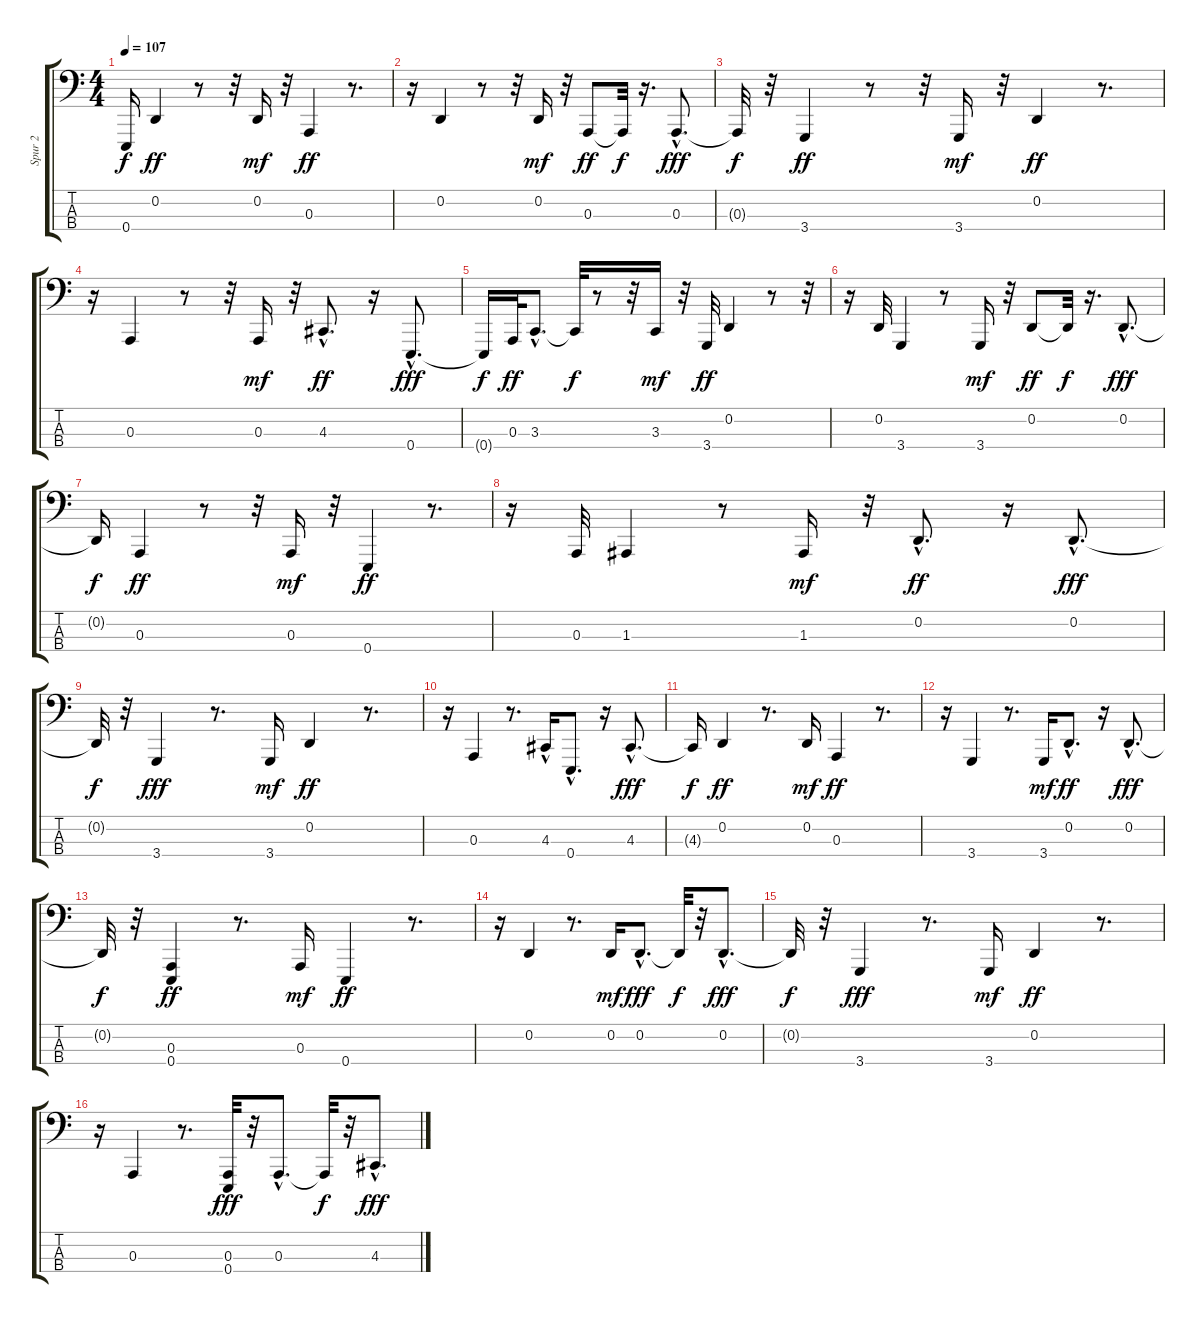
\track ("Spur 2" "Spur 2") {instrument acousticgrandpiano}
\staff {score tabs}
\tuning (G2 D2 A1 E1) {hide}
\ts (4 4)
\tempo 107
\clef f4
\ks c
0.4{t}.16{dy f} 0.2.4{dy ff} r.8 r.32 0.2.16{dy mf} r.32 0.3.4{dy ff} r.8{d} |
r.16 0.2.4 r.8 r.32 0.2.16{dy mf} r.32 0.3.8{dy ff} 0.3{t}.32{dy f} r.16{d} 0.3{hac}.8{d dy fff} |
0.3{t}.32{dy f} r.32 3.4.4{dy ff} r.8 r.32 3.4.16{dy mf} r.32 0.2.4{dy ff} r.8{d} |
r.16 0.3.4 r.8 r.32 0.3.16{dy mf} r.32 4.3{hac}.8{d dy ff} r.16 0.4{hac}.8{d dy fff} |
0.4{t}.16{dy f} 0.3.32{dy ff} 3.3{hac}.8{d} 3.3{t}.32{dy f} r.8 r.32 3.3.16{dy mf} r.32 3.4.32{dy ff} 0.2.4 r.8 r.32 |
r.16 0.2.32 3.4.4 r.8 3.4.16{dy mf} r.32 0.2.8{dy ff} 0.2{t}.32{dy f} r.16{d} 0.2{hac}.8{d dy fff} |
0.2{t}.16{dy f} 0.3.4{dy ff} r.8 r.32 0.3.16{dy mf} r.32 0.4.4{dy ff} r.8{d} |
r.16 0.3.32 1.3.4 r.8 1.3.16{dy mf} r.32 0.2{hac}.8{d dy ff} r.16 0.2{hac}.8{d dy fff} |
0.2{t}.32{dy f} r.32 3.4.4{dy fff} r.8{d} 3.4.16{dy mf} 0.2.4{dy ff} r.8{d} |
r.16 0.3.4 r.8{d} 4.3{hac}.16 0.4{hac}.8{d} r.16 4.3{hac}.8{d dy fff} |
4.3{t}.16{dy f} 0.2.4{dy ff} r.8{d} 0.2.16{dy mf} 0.3.4{dy ff} r.8{d} |
r.16 3.4.4 r.8{d} 3.4.16{dy mf} 0.2{hac}.8{d dy ff} r.16 0.2{hac}.8{d dy fff} |
0.2{t}.32{dy f} r.32 (0.3 0.4).4{dy ff} r.8{d} 0.3.16{dy mf} 0.4.4{dy ff} r.8{d} |
r.16 0.2.4 r.8{d} 0.2.16{dy mf} 0.2{hac}.8{d dy fff} 0.2{t}.32{dy f} r.32 0.2{hac}.8{d dy fff} |
0.2{t}.32{dy f} r.32 3.4.4{dy fff} r.8{d} 3.4.16{dy mf} 0.2.4{dy ff} r.8{d} |
r.16 0.3.4 r.8{d} (0.3 0.4).32{dy fff} r.32 0.3{hac}.8{d} 0.3{t}.32{dy f} r.32 4.3{hac}.8{d dy fff}
